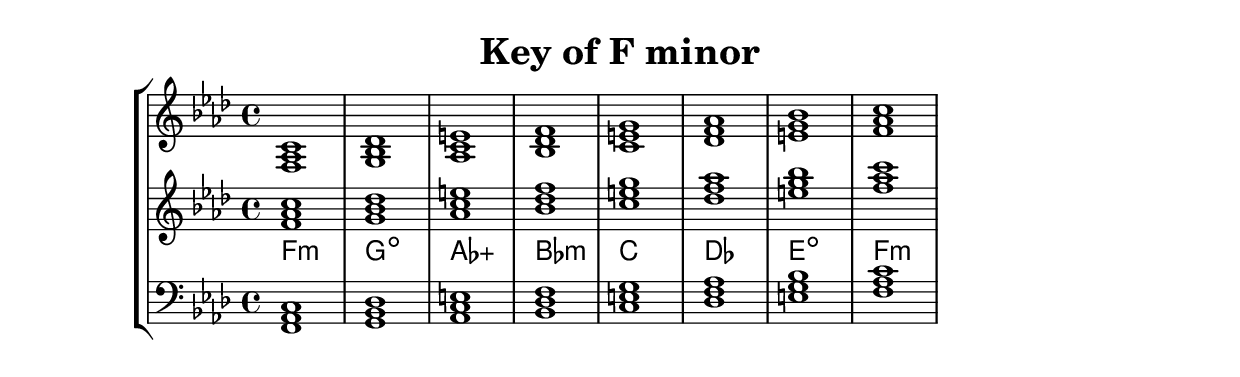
% Description: Chord tool for the key of F minor
% Author: Talos Thoren
% Date: January 24, 2013

\version "2.16.1"

\header
{
  title = "Key of F minor"
}

% Defining variables
% The Key of F minor has four flats:
% B-Flat, E-Flat, A-Flat, D-Flat
f_min_triads = { \key f \minor <f aes c>1 <g bes des> <aes c e> <bes des f> <c e g> <des f aes> <e g bes> <f aes c> }
f_min_triadNames = \new ChordNames { \f_min_triads }

% Some Chord Tools can use alternate starting
% octaves to facilitate ease of study
alt_treb_chordTool = \new Staff \relative c'
{
  <<
    \f_min_triads
    \f_min_triadNames
  >>
}

% Main variable
chordTool = \new StaffGroup
{
  <<
    \new Staff
    {
      \relative c
      << 
	\f_min_triads 
	%\f_min_triadNames 
      >>
    }

    \alt_treb_chordTool

    \new Staff \relative c,
    {
      \clef bass
      <<
	\f_min_triads
      >>
    }
  >>
}

\score
{
  \chordTool
}

